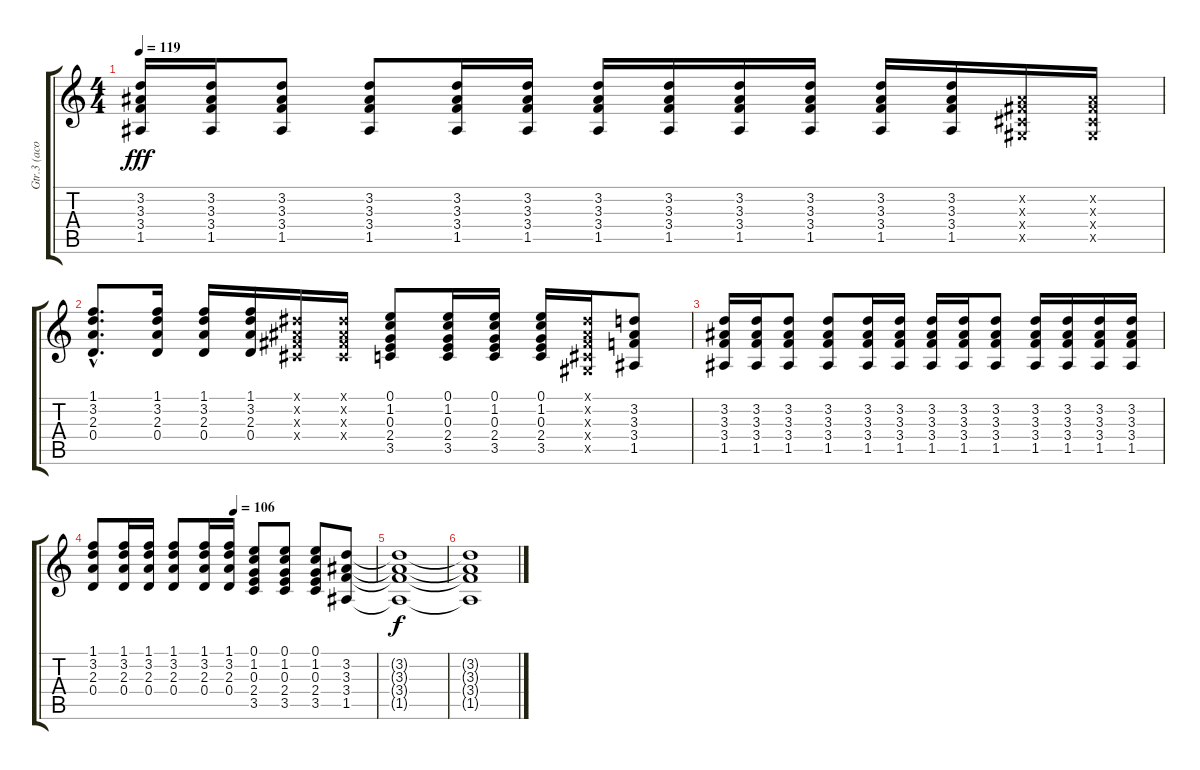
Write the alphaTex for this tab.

\track ("Gtr.3 (acoust.)" "Gtr.3 (aco") {instrument acousticguitarsteel}
\staff {score tabs}
\tuning (E4 B3 G3 D3 A2 E2) {hide}
\ts (4 4)
\tempo 119
\clef g2
\ks c
(3.2 3.3 3.4 1.5).16{dy fff} (3.2 3.3 3.4 1.5).16 (3.2 3.3 3.4 1.5).8 (3.2 3.3 3.4 1.5).8 (3.2 3.3 3.4 1.5).16 (3.2 3.3 3.4 1.5).16 (3.2 3.3 3.4 1.5).16 (3.2 3.3 3.4 1.5).16 (3.2 3.3 3.4 1.5).16 (3.2 3.3 3.4 1.5).16 (3.2 3.3 3.4 1.5).16 (3.2 3.3 3.4 1.5).16 (-1.2{x} -1.3{x} -1.4{x} -1.5{x}).16 (-1.2{x} -1.3{x} -1.4{x} -1.5{x}).16 |
(1.1{hac} 3.2{hac} 2.3{hac} 0.4{hac}).8{d} (1.1 3.2 2.3 0.4).16 (1.1 3.2 2.3 0.4).16 (1.1 3.2 2.3 0.4).16 (-1.1{x} -1.2{x} -1.3{x} -1.4{x}).16 (-1.1{x} -1.2{x} -1.3{x} -1.4{x}).16 (0.1 1.2 0.3 2.4 3.5).8 (0.1 1.2 0.3 2.4 3.5).16 (0.1 1.2 0.3 2.4 3.5).16 (0.1 1.2 0.3 2.4 3.5).16 (-1.1{x} -1.2{x} -1.3{x} -1.4{x} -1.5{x}).16 (3.2 3.3 3.4 1.5).8 |
(3.2 3.3 3.4 1.5).16 (3.2 3.3 3.4 1.5).16 (3.2 3.3 3.4 1.5).8 (3.2 3.3 3.4 1.5).8 (3.2 3.3 3.4 1.5).16 (3.2 3.3 3.4 1.5).16 (3.2 3.3 3.4 1.5).16 (3.2 3.3 3.4 1.5).16 (3.2 3.3 3.4 1.5).8 (3.2 3.3 3.4 1.5).16 (3.2 3.3 3.4 1.5).16 (3.2 3.3 3.4 1.5).16 (3.2 3.3 3.4 1.5).16 |
\tempo (106 0.5)
(1.1 3.2 2.3 0.4).8 (1.1 3.2 2.3 0.4).16 (1.1 3.2 2.3 0.4).16 (1.1 3.2 2.3 0.4).8 (1.1 3.2 2.3 0.4).16 (1.1 3.2 2.3 0.4).16 (0.1 1.2 0.3 2.4 3.5).8 (0.1 1.2 0.3 2.4 3.5).8 (0.1 1.2 0.3 2.4 3.5).8 (3.2 3.3 3.4 1.5).8 |
(3.2{t} 3.3{t} 3.4{t} 1.5{t}).1{dy f} |
(3.2{t} 3.3{t} 3.4{t} 1.5{t}).1
